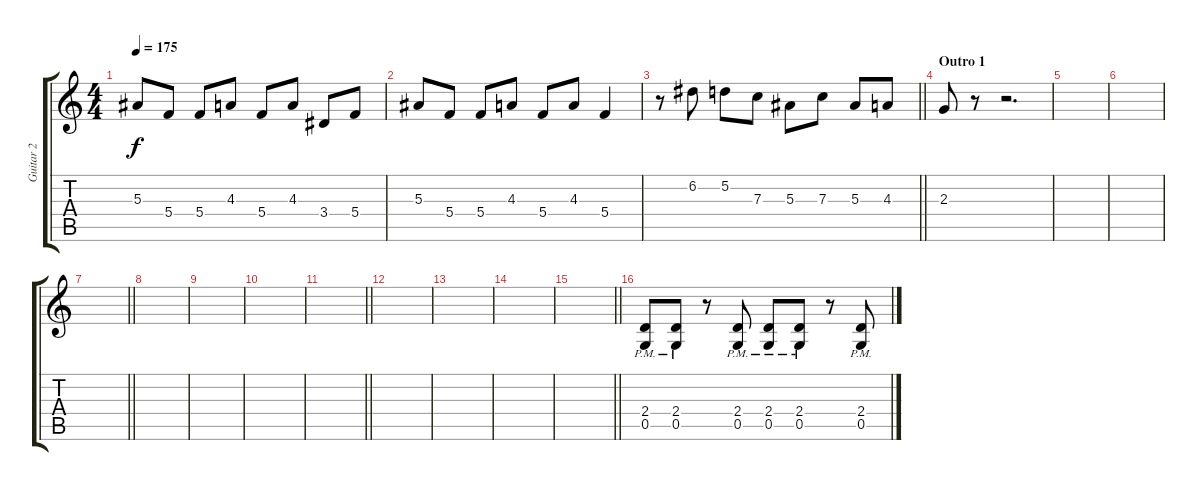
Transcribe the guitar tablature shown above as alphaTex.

\track ("Guitar 2" "Guitar 2") {instrument distortionguitar}
\staff {score tabs}
\tuning (D4 A3 F3 C3 G2 C2) {hide}
\ts (4 4)
\tempo 175
\clef g2
\ks c
5.3.8{dy f} 5.4.8 5.4.8 4.3.8 5.4.8 4.3.8 3.4.8 5.4.8 |
5.3.8 5.4.8 5.4.8 4.3.8 5.4.8 4.3.8 5.4.4 |
\barLineRight lightlight
r.8 6.2.8 5.2.8 7.3.8 5.3.8 7.3.8 5.3.8 4.3.8 |
\section ("" "Outro 1")
2.3.8 r.8 r.2{d} |
|
|
\barLineRight lightlight
|
\section ("" "")
|
|
|
\barLineRight lightlight
|
|
|
|
\barLineRight lightlight
|
\section ("" "")
(2.4{pm} 0.5{pm}).8 (2.4{pm} 0.5{pm}).8 r.8 (2.4{pm} 0.5{pm}).8 (2.4{pm} 0.5{pm}).8 (2.4{pm} 0.5{pm}).8 r.8 (2.4{pm} 0.5{pm}).8
